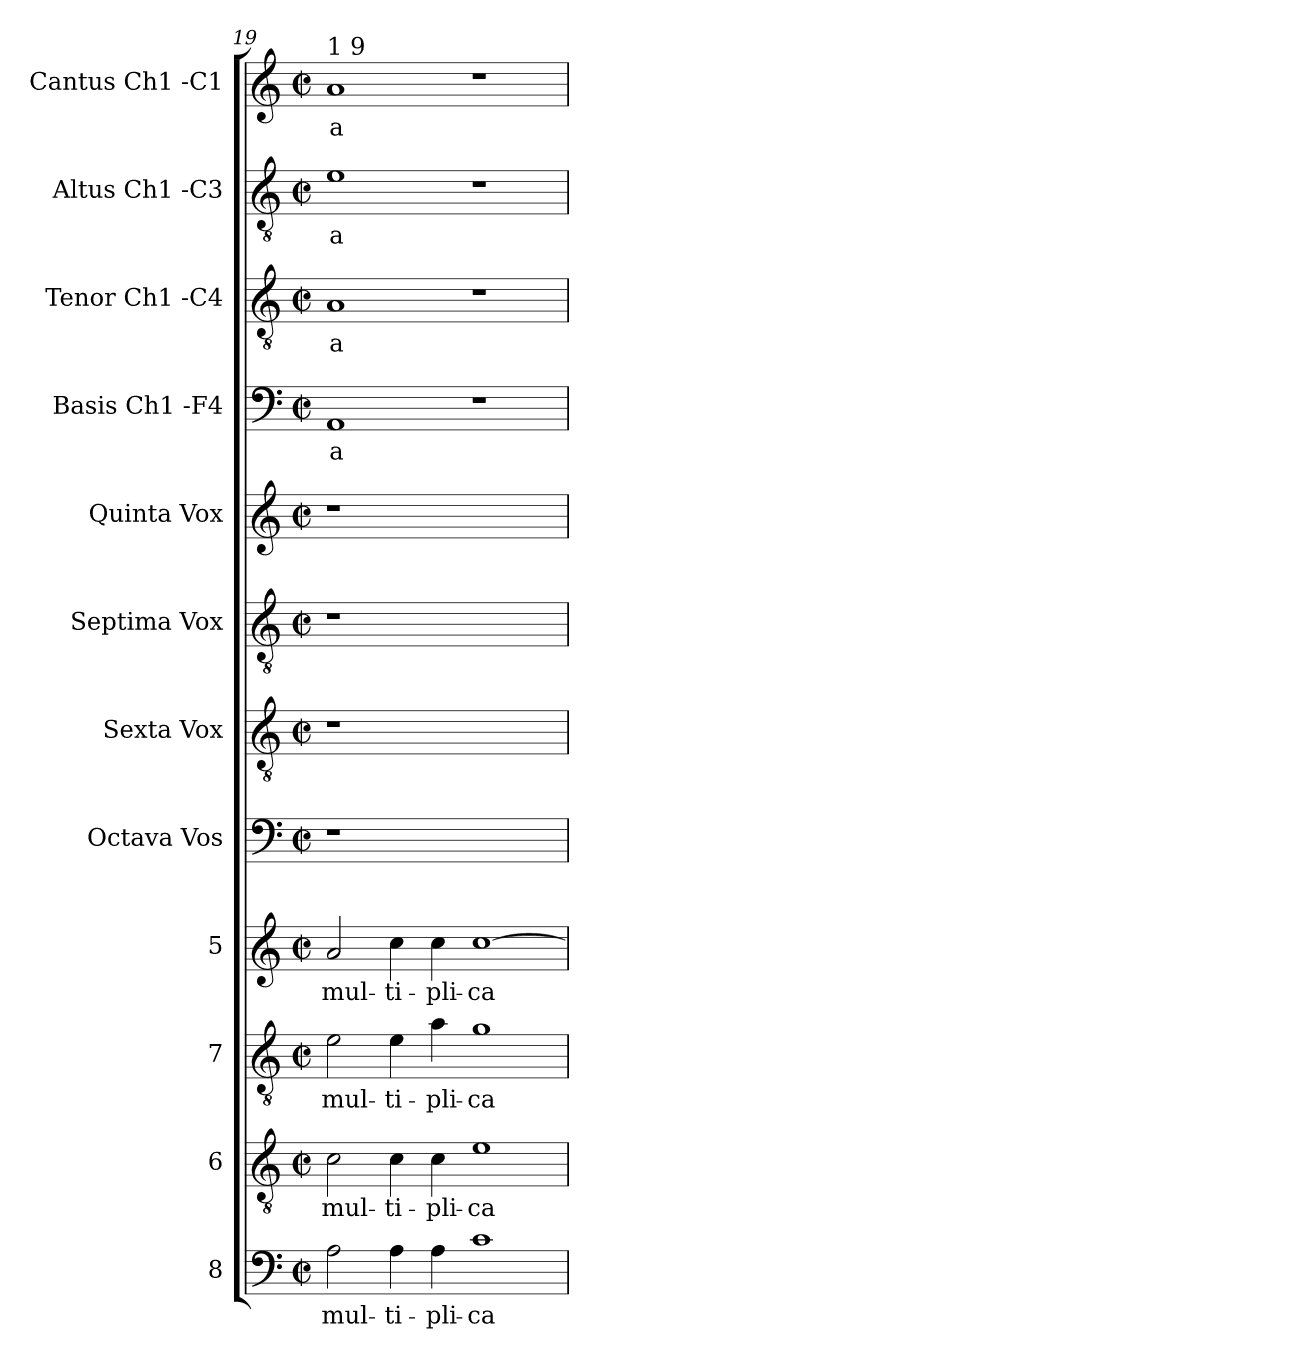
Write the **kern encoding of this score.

**kern	**text	**kern	**text	**kern	**text	**kern	**text	**kern	**kern	**kern	**kern	**kern	**text	**kern	**text	**kern	**text	**kern	**text
*part12	*part12	*part11	*part11	*part10	*part10	*part9	*part9	*part8	*part7	*part6	*part5	*part4	*part4	*part3	*part3	*part2	*part2	*part1	*part1
*staff12	*staff12	*staff11	*staff11	*staff10	*staff10	*staff9	*staff9	*staff8	*staff7	*staff6	*staff5	*staff4	*staff4	*staff3	*staff3	*staff2	*staff2	*staff1	*staff1
*I"8	*	*I"6	*	*I"7	*	*I"5	*	*I"Octava  Vos	*I"Sexta  Vox	*I"Septima  Vox	*I"Quinta  Vox	*I"Basis  Ch1 -F4	*	*I"Tenor  Ch1 -C4	*	*I"Altus  Ch1 -C3	*	*I"Cantus  Ch1 -C1	*
*	*	*	*	*	*	*	*	*	*	*	*	*I'B	*	*I'T	*	*I'A	*	*I'C	*
!!LO:PB:g=z
*clefF4	*	*clefGv2	*	*clefGv2	*	*clefG2	*	*clefF4	*clefGv2	*clefGv2	*clefG2	*clefF4	*	*clefGv2	*	*clefGv2	*	*clefG2	*
*k[]	*	*k[]	*	*k[]	*	*k[]	*	*k[]	*k[]	*k[]	*k[]	*k[]	*	*k[]	*	*k[]	*	*k[]	*
*C:	*	*C:	*	*C:	*	*C:	*	*C:	*C:	*C:	*C:	*C:	*	*C:	*	*C:	*	*C:	*
*M2/2	*	*M2/2	*	*M2/2	*	*M2/2	*	*M2/2	*M2/2	*M2/2	*M2/2	*M2/2	*	*M2/2	*	*M2/2	*	*M2/2	*
*met(c|)	*	*met(c|)	*	*met(c|)	*	*met(c|)	*	*met(c|)	*met(c|)	*met(c|)	*met(c|)	*met(c|)	*	*met(c|)	*	*met(c|)	*	*met(c|)	*
=19	=19	=19	=19	=19	=19	=19	=19	=19	=19	=19	=19	=19	=19	=19	=19	=19	=19	=19	=19
!	!	!	!	!	!	!	!	!	!	!	!	!	!	!	!	!	!	!LO:TX:a:t=1 9	!
!	!LO:LY:b:cj	!	!LO:LY:b:cj	!	!LO:LY:b:cj	!	!LO:LY:b:cj	!	!	!	!	!	!LO:LY:b:cj	!	!LO:LY:b:cj	!	!LO:LY:b:cj	!	!LO:LY:b:cj
2A\	mul-	2c\	mul-	2e\	mul-	2a/	mul-	1r	1r	1r	1r	1AA	-a	1A	-a	1e	-a	1a	-a
!	!LO:LY:b:cj	!	!LO:LY:b:cj	!	!LO:LY:b:cj	!	!LO:LY:b:cj	!	!	!	!	!	!	!	!	!	!	!	!
4A\	-ti-	4c\	-ti-	4e\	-ti-	4cc\	-ti-	.	.	.	.	.	.	.	.	.	.	.	.
!	!LO:LY:b:cj	!	!LO:LY:b:cj	!	!LO:LY:b:cj	!	!LO:LY:b:cj	!	!	!	!	!	!	!	!	!	!	!	!
4A\	-pli-	4c\	-pli-	4a\	-pli-	4cc\	-pli-	.	.	.	.	.	.	.	.	.	.	.	.
!	!LO:LY:b:cj	!	!LO:LY:b:cj	!	!LO:LY:b:cj	!	!LO:LY:b:cj	!	!	!	!	!	!	!	!	!	!	!	!
1c	-ca-	1e	-ca-	1g	-ca-	[>1cc	-ca-	1ryy	1ryy	1ryy	1ryy	1r	.	1r	.	1r	.	1r	.
=	=	=	=	=	=	=	=	=	=	=	=	=	=	=	=	=	=	=	=
*-	*-	*-	*-	*-	*-	*-	*-	*-	*-	*-	*-	*-	*-	*-	*-	*-	*-	*-	*-
